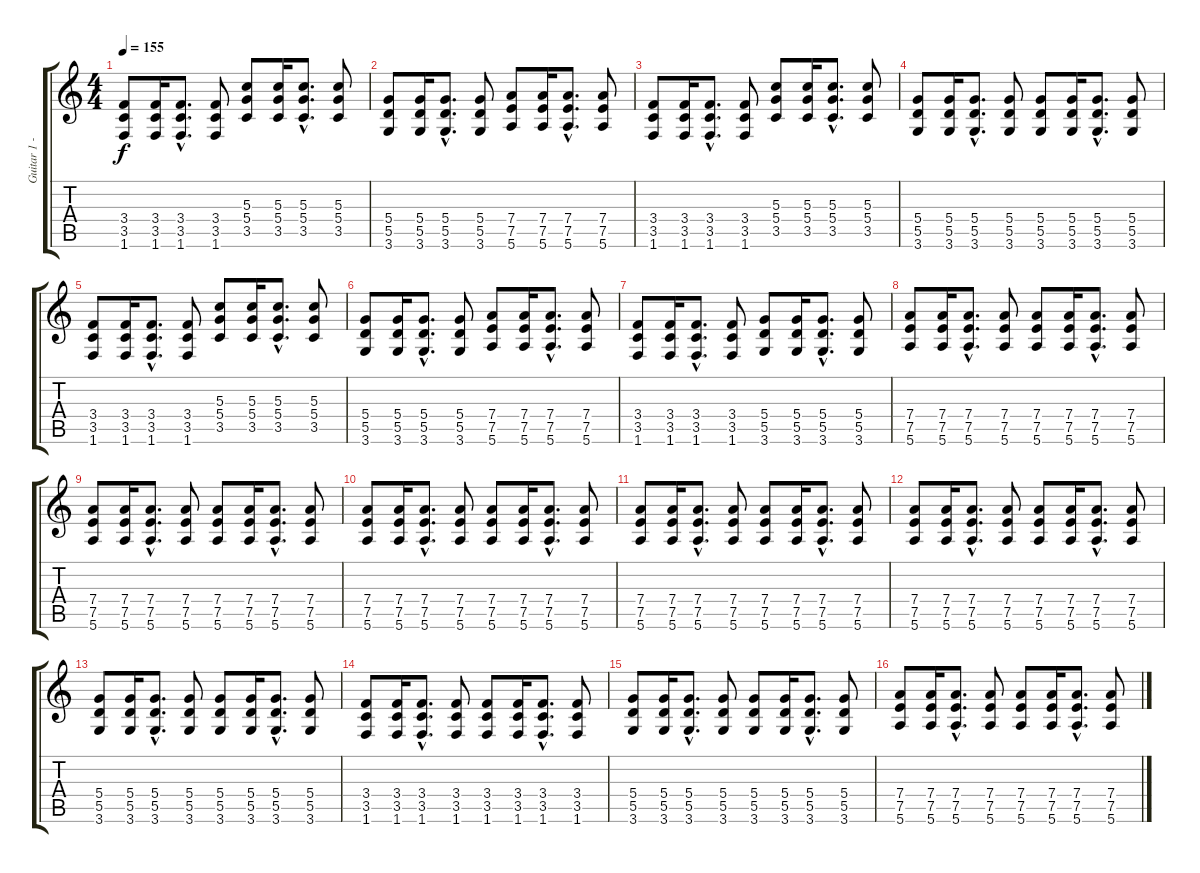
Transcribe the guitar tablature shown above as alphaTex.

\track ("Guitar 1 - Brett Gurewitz" "Guitar 1 -") {instrument distortionguitar}
\staff {score tabs}
\tuning (E4 B3 G3 D3 A2 E2) {hide}
\ts (4 4)
\tempo 155
\clef g2
\ks c
(3.4 3.5 1.6).8{dy f} (3.4 3.5 1.6).16 (3.4{hac} 3.5{hac} 1.6{hac}).8{d} (3.4 3.5 1.6).8 (5.3 5.4 3.5).8 (5.3 5.4 3.5).16 (5.3{hac} 5.4{hac} 3.5{hac}).8{d} (5.3 5.4 3.5).8 |
(5.4 5.5 3.6).8 (5.4 5.5 3.6).16 (5.4{hac} 5.5{hac} 3.6{hac}).8{d} (5.4 5.5 3.6).8 (7.4 7.5 5.6).8 (7.4 7.5 5.6).16 (7.4{hac} 7.5{hac} 5.6{hac}).8{d} (7.4 7.5 5.6).8 |
(3.4 3.5 1.6).8 (3.4 3.5 1.6).16 (3.4{hac} 3.5{hac} 1.6{hac}).8{d} (3.4 3.5 1.6).8 (5.3 5.4 3.5).8 (5.3 5.4 3.5).16 (5.3{hac} 5.4{hac} 3.5{hac}).8{d} (5.3 5.4 3.5).8 |
(5.4 5.5 3.6).8 (5.4 5.5 3.6).16 (5.4{hac} 5.5{hac} 3.6{hac}).8{d} (5.4 5.5 3.6).8 (5.4 5.5 3.6).8 (5.4 5.5 3.6).16 (5.4{hac} 5.5{hac} 3.6{hac}).8{d} (5.4 5.5 3.6).8 |
(3.4 3.5 1.6).8 (3.4 3.5 1.6).16 (3.4{hac} 3.5{hac} 1.6{hac}).8{d} (3.4 3.5 1.6).8 (5.3 5.4 3.5).8 (5.3 5.4 3.5).16 (5.3{hac} 5.4{hac} 3.5{hac}).8{d} (5.3 5.4 3.5).8 |
(5.4 5.5 3.6).8 (5.4 5.5 3.6).16 (5.4{hac} 5.5{hac} 3.6{hac}).8{d} (5.4 5.5 3.6).8 (7.4 7.5 5.6).8 (7.4 7.5 5.6).16 (7.4{hac} 7.5{hac} 5.6{hac}).8{d} (7.4 7.5 5.6).8 |
(3.4 3.5 1.6).8 (3.4 3.5 1.6).16 (3.4{hac} 3.5{hac} 1.6{hac}).8{d} (3.4 3.5 1.6).8 (5.4 5.5 3.6).8 (5.4 5.5 3.6).16 (5.4{hac} 5.5{hac} 3.6{hac}).8{d} (5.4 5.5 3.6).8 |
(7.4 7.5 5.6).8 (7.4 7.5 5.6).16 (7.4{hac} 7.5{hac} 5.6{hac}).8{d} (7.4 7.5 5.6).8 (7.4 7.5 5.6).8 (7.4 7.5 5.6).16 (7.4{hac} 7.5{hac} 5.6{hac}).8{d} (7.4 7.5 5.6).8 |
(7.4 7.5 5.6).8 (7.4 7.5 5.6).16 (7.4{hac} 7.5{hac} 5.6{hac}).8{d} (7.4 7.5 5.6).8 (7.4 7.5 5.6).8 (7.4 7.5 5.6).16 (7.4{hac} 7.5{hac} 5.6{hac}).8{d} (7.4 7.5 5.6).8 |
(7.4 7.5 5.6).8 (7.4 7.5 5.6).16 (7.4{hac} 7.5{hac} 5.6{hac}).8{d} (7.4 7.5 5.6).8 (7.4 7.5 5.6).8 (7.4 7.5 5.6).16 (7.4{hac} 7.5{hac} 5.6{hac}).8{d} (7.4 7.5 5.6).8 |
(7.4 7.5 5.6).8 (7.4 7.5 5.6).16 (7.4{hac} 7.5{hac} 5.6{hac}).8{d} (7.4 7.5 5.6).8 (7.4 7.5 5.6).8 (7.4 7.5 5.6).16 (7.4{hac} 7.5{hac} 5.6{hac}).8{d} (7.4 7.5 5.6).8 |
(7.4 7.5 5.6).8 (7.4 7.5 5.6).16 (7.4{hac} 7.5{hac} 5.6{hac}).8{d} (7.4 7.5 5.6).8 (7.4 7.5 5.6).8 (7.4 7.5 5.6).16 (7.4{hac} 7.5{hac} 5.6{hac}).8{d} (7.4 7.5 5.6).8 |
(5.4 5.5 3.6).8 (5.4 5.5 3.6).16 (5.4{hac} 5.5{hac} 3.6{hac}).8{d} (5.4 5.5 3.6).8 (5.4 5.5 3.6).8 (5.4 5.5 3.6).16 (5.4{hac} 5.5{hac} 3.6{hac}).8{d} (5.4 5.5 3.6).8 |
(3.4 3.5 1.6).8 (3.4 3.5 1.6).16 (3.4{hac} 3.5{hac} 1.6{hac}).8{d} (3.4 3.5 1.6).8 (3.4 3.5 1.6).8 (3.4 3.5 1.6).16 (3.4{hac} 3.5{hac} 1.6{hac}).8{d} (3.4 3.5 1.6).8 |
(5.4 5.5 3.6).8 (5.4 5.5 3.6).16 (5.4{hac} 5.5{hac} 3.6{hac}).8{d} (5.4 5.5 3.6).8 (5.4 5.5 3.6).8 (5.4 5.5 3.6).16 (5.4{hac} 5.5{hac} 3.6{hac}).8{d} (5.4 5.5 3.6).8 |
(7.4 7.5 5.6).8 (7.4 7.5 5.6).16 (7.4{hac} 7.5{hac} 5.6{hac}).8{d} (7.4 7.5 5.6).8 (7.4 7.5 5.6).8 (7.4 7.5 5.6).16 (7.4{hac} 7.5{hac} 5.6{hac}).8{d} (7.4 7.5 5.6).8
